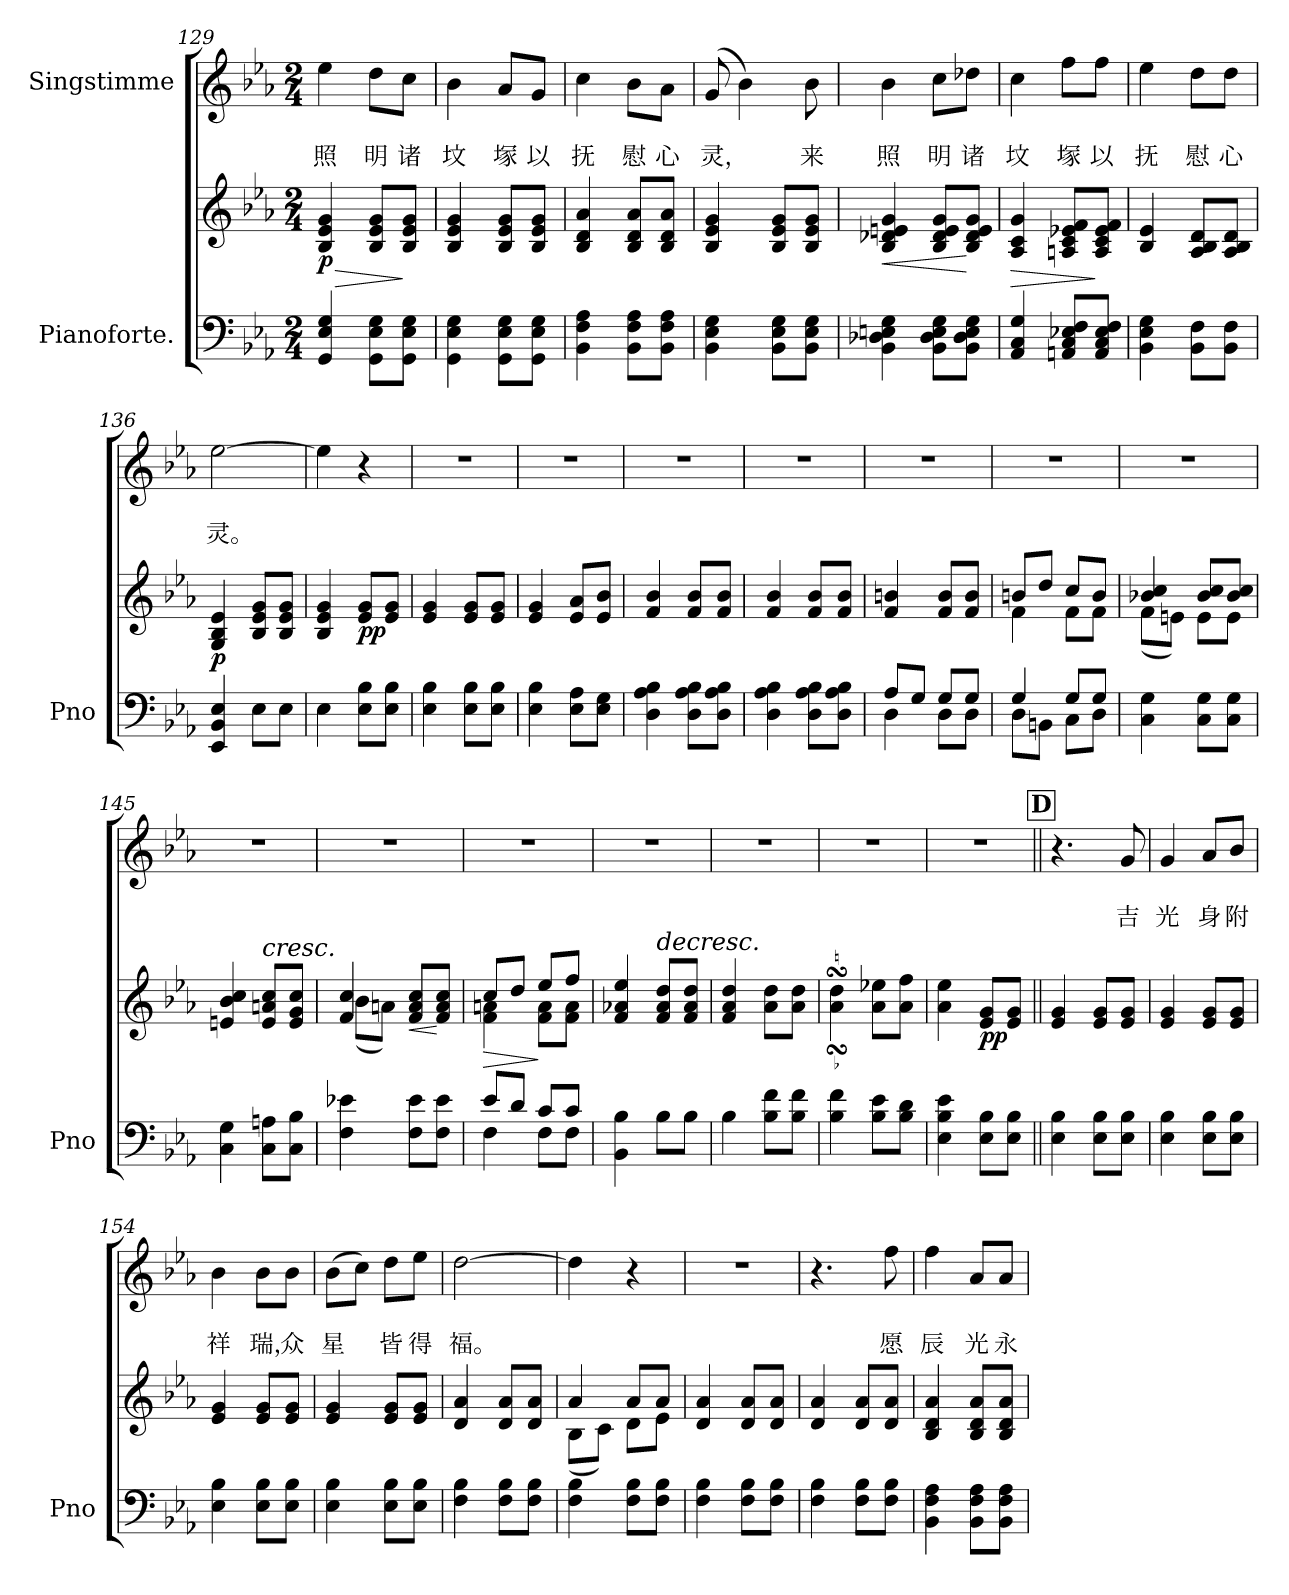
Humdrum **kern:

**kern	**kern	**dynam	**kern	**text	**text
*part2	*part2	*part2	*part1	*part1	*part1
*staff3	*staff2	*staff2/3	*staff1	*staff1	*staff1
*I"Pianoforte.	*	*	*I"Singstimme	*	*
*I'Pno	*	*	*	*	*
!!LO:LB:g=z
*clefF4	*clefG2	*	*clefG2	*	*
*k[b-e-a-]	*k[b-e-a-]	*	*k[b-e-a-]	*	*
*E-:	*E-:	*	*E-:	*	*
*M2/4	*M2/4	*	*M2/4	*	*
=129	=129	=129	=129	=129	=129
!	!	!LO:HP:b	!	!	!LO:LY:b
!	!	!LO:DY:n=1:b	!	!	!
4GG/ 4E-/ 4G/	4B-/ 4e-/ 4g/	> p	4ee-\	.	照
!	!	!	!	!	!LO:LY:b
8GG\ 8E-\ 8G\L	8B-/ 8e-/ 8g/L	.	8dd\L	.	明
!	!	!	!	!	!LO:LY:b
8GG\ 8E-\ 8G\J	8B-/ 8e-/ 8g/J	]	8cc\J	.	诸
=130	=130	=130	=130	=130	=130
!	!	!	!	!	!LO:LY:b
4GG\ 4E-\ 4G\	4B-/ 4e-/ 4g/	.	4b-\	.	坟
!	!	!	!	!	!LO:LY:b
8GG\ 8E-\ 8G\L	8B-/ 8e-/ 8g/L	.	8a-/L	.	塚
!	!	!	!	!	!LO:LY:b
8GG\ 8E-\ 8G\J	8B-/ 8e-/ 8g/J	.	8g/J	.	以
=131	=131	=131	=131	=131	=131
!	!	!	!	!	!LO:LY:b
4BB-\ 4F\ 4A-\	4B-/ 4d/ 4a-/	.	4cc\	.	抚
!	!	!	!	!	!LO:LY:b
8BB-\ 8F\ 8A-\L	8B-/ 8d/ 8a-/L	.	8b-\L	.	慰
!	!	!	!	!	!LO:LY:b
8BB-\ 8F\ 8A-\J	8B-/ 8d/ 8a-/J	.	8a-\J	.	心
=132	=132	=132	=132	=132	=132
!	!	!	!	!	!LO:LY:b
4BB-\ 4E-\ 4G\	4B-/ 4e-/ 4g/	.	(>8g/	.	灵，
.	.	.	4b-\)	.	.
8BB-\ 8E-\ 8G\L	8B-/ 8e-/ 8g/L	.	.	.	.
!	!	!	!	!	!LO:LY:b
8BB-\ 8E-\ 8G\J	8B-/ 8e-/ 8g/J	.	8b-\	.	来
=133	=133	=133	=133	=133	=133
!	!	!LO:HP:b	!	!	!LO:LY:b
4BB-\ 4D-X\ 4En\ 4G\	4B-/ 4d-X/ 4en/ 4g/	<	4b-\	.	照
!	!	!	!	!	!LO:LY:b
8BB-\ 8D-\ 8E\ 8G\L	8B-/ 8d-/ 8e/ 8g/L	.	8cc\L	.	明
!	!	!	!	!	!LO:LY:b
8BB-\ 8D-\ 8E\ 8G\J	8B-/ 8d-/ 8e/ 8g/J	[	8dd-X\J	.	诸
=134	=134	=134	=134	=134	=134
!	!	!LO:HP:b	!	!	!LO:LY:b
4AA-/ 4C/ 4G/	4A-/ 4c/ 4g/	>	4cc\	.	坟
!	!	!	!	!	!LO:LY:b
8AAn/ 8C/ 8E-X/ 8F/L	8An/ 8c/ 8e-X/ 8f/L	.	8ff\L	.	塚
!	!	!	!	!	!LO:LY:b
8AA/ 8C/ 8E-/ 8F/J	8A/ 8c/ 8e-/ 8f/J	]	8ff\J	.	以
=135	=135	=135	=135	=135	=135
!	!	!	!	!	!LO:LY:b
4BB-\ 4E-\ 4G\	4B-/ 4e-/	.	4ee-\	.	抚
!	!	!	!	!	!LO:LY:b
8BB-\ 8F\L	8A-/ 8B-/ 8d/L	.	8dd\L	.	慰
!	!	!	!	!	!LO:LY:b
8BB-\ 8F\J	8A-/ 8B-/ 8d/J	.	8dd\J	.	心
=136	=136	=136	=136	=136	=136
!	!	!LO:DY:b	!	!	!LO:LY:b
4EE-/ 4BB-/ 4E-/	4G/ 4B-/ 4e-/	p	[2ee-\	.	灵。
8E-\L	8B-/ 8e-/ 8g/L	.	.	.	.
8E-\J	8B-/ 8e-/ 8g/J	.	.	.	.
=137	=137	=137	=137	=137	=137
4E-\	4B-/ 4e-/ 4g/	.	4ee-\]	.	.
!	!	!LO:DY:b	!	!	!
8E-\ 8B-\L	8e-/ 8g/L	pp	4r	.	.
8E-\ 8B-\J	8e-/ 8g/J	.	.	.	.
!!LO:LB:g=z
=138	=138	=138	=138	=138	=138
4E-\ 4B-\	4e-/ 4g/	.	2r	.	.
8E-\ 8B-\L	8e-/ 8g/L	.	.	.	.
8E-\ 8B-\J	8e-/ 8g/J	.	.	.	.
=139	=139	=139	=139	=139	=139
4E-\ 4B-\	4e-/ 4g/	.	2r	.	.
8E-\ 8A-\L	8e-/ 8a-/L	.	.	.	.
8E-\ 8G\J	8e-/ 8b-/J	.	.	.	.
=140	=140	=140	=140	=140	=140
4D\ 4A-\ 4B-\	4f/ 4b-/	.	2r	.	.
8D\ 8A-\ 8B-\L	8f/ 8b-/L	.	.	.	.
8D\ 8A-\ 8B-\J	8f/ 8b-/J	.	.	.	.
=141	=141	=141	=141	=141	=141
4D\ 4A-\ 4B-\	4f/ 4b-/	.	2r	.	.
8D\ 8A-\ 8B-\L	8f/ 8b-/L	.	.	.	.
8D\ 8A-\ 8B-\J	8f/ 8b-/J	.	.	.	.
=142	=142	=142	=142	=142	=142
*^	*	*	*	*	*
8A-/L	4D\	4f/ 4bn/	.	2r	.	.
8G/J	.	.	.	.	.	.
8G/L	8D\L	8f/ 8b/L	.	.	.	.
8G/J	8D\J	8f/ 8b/J	.	.	.	.
=143	=143	=143	=143	=143	=143	=143
*	*	*^	*	*	*	*
4G/	8D\L	8bn/L	4f\	.	2r	.	.
.	8BBn\J	8dd/J	.	.	.	.	.
8G/L	8C\L	8cc/L	8f\L	.	.	.	.
8G/J	8D\J	8b/J	8f\J	.	.	.	.
*v	*v	*	*	*	*	*	*
=144	=144	=144	=144	=144	=144	=144
4C\ 4G\	4b-X/ 4cc/	(<8f\L	.	2r	.	.
.	.	8en\J)	.	.	.	.
8C\ 8G\L	8b-/ 8cc/L	8e\L	.	.	.	.
8C\ 8G\J	8b-/ 8cc/J	8e\J	.	.	.	.
*	*v	*v	*	*	*	*
!!LO:LB:g=z
=145	=145	=145	=145	=145	=145
4C\ 4G\	4en/ 4b-/ 4cc/	.	2r	.	.
!	!LO:TX:a:i:t=cresc.	!	!	!	!
8C\ 8An\L	8e/ 8an/ 8cc/L	.	.	.	.
8C\ 8B-\J	8e/ 8g/ 8cc/J	.	.	.	.
=146	=146	=146	=146	=146	=146
*	*^	*	*	*	*
4F\ 4e-X\	4f/ 4cc/	(<8b-\L	.	2r	.	.
.	.	8an\J)	.	.	.	.
!	!	!	!LO:HP:b	!	!	!
8F\ 8e-\L	8f/ 8a/ 8cc/L	4ryy	<	.	.	.
8F\ 8e-\J	8f/ 8a/ 8cc/J	.	[	.	.	.
=147	=147	=147	=147	=147	=147	=147
*^	*	*	*	*	*	*
!	!	!	!	!LO:HP:b	!	!	!
8e-/L	4F\	8cc/L	4f\ 4an\	>	2r	.	.
8d/J	.	8dd/J	.	.	.	.	.
8c/L	8F\L	8ee-/L	8f\ 8a\L	]	.	.	.
8c/J	8F\J	8ff/J	8f\ 8a\J	.	.	.	.
*v	*v	*	*	*	*	*	*
*	*v	*v	*	*	*	*
=148	=148	=148	=148	=148	=148
4BB-\ 4B-\	4f/ 4a-X/ 4ee-/	.	2r	.	.
!	!LO:TX:a:i:t=decresc.	!	!	!	!
8B-\L	8f/ 8a-/ 8dd/L	.	.	.	.
8B-\J	8f/ 8a-/ 8dd/J	.	.	.	.
=149	=149	=149	=149	=149	=149
4B-\	4f/ 4a-/ 4dd/	.	2r	.	.
8B-\ 8f\L	8a-\ 8dd\L	.	.	.	.
8B-\ 8f\J	8a-\ 8dd\J	.	.	.	.
=150	=150	=150	=150	=150	=150
4B-\ 4f\	4a-\sSSS 4dd\sSSS	.	2r	.	.
8B-\ 8e-\L	8a-\ 8ee-\L	.	.	.	.
8B-\ 8d\J	8a-\ 8ff\J	.	.	.	.
=151	=151	=151	=151	=151	=151
4E-\ 4B-\ 4e-\	4a-\ 4ee-\	.	2r	.	.
!	!	!LO:DY:b	!	!	!
8E-\ 8B-\L	8e-/ 8g/L	pp	.	.	.
8E-\ 8B-\J	8e-/ 8g/J	.	.	.	.
!!LO:PB:g=z
!!LO:REH:place=s1:a:B:fs=14:t=D
=152||	=152||	=152||	=152||	=152||	=152||
4E-\ 4B-\	4e-/ 4g/	.	4.r	.	.
8E-\ 8B-\L	8e-/ 8g/L	.	.	.	.
!	!	!	!	!	!LO:LY:b
8E-\ 8B-\J	8e-/ 8g/J	.	8g/	.	吉
=153	=153	=153	=153	=153	=153
!	!	!	!	!	!LO:LY:b
4E-\ 4B-\	4e-/ 4g/	.	4g/	.	光
!	!	!	!	!	!LO:LY:b
8E-\ 8B-\L	8e-/ 8g/L	.	8a-/L	.	身
!	!	!	!	!	!LO:LY:b
8E-\ 8B-\J	8e-/ 8g/J	.	8b-/J	.	附
=154	=154	=154	=154	=154	=154
!	!	!	!	!	!LO:LY:b
4E-\ 4B-\	4e-/ 4g/	.	4b-\	.	祥
!	!	!	!	!	!LO:LY:b
8E-\ 8B-\L	8e-/ 8g/L	.	8b-\L	.	瑞，
!	!	!	!	!	!LO:LY:b
8E-\ 8B-\J	8e-/ 8g/J	.	8b-\J	.	众
=155	=155	=155	=155	=155	=155
!	!	!	!	!	!LO:LY:b
4E-\ 4B-\	4e-/ 4g/	.	(>8b-\L	.	星
.	.	.	8cc\J)	.	.
!	!	!	!	!	!LO:LY:b
8E-\ 8B-\L	8e-/ 8g/L	.	8dd\L	.	皆
!	!	!	!	!	!LO:LY:b
8E-\ 8B-\J	8e-/ 8g/J	.	8ee-\J	.	得
=156	=156	=156	=156	=156	=156
!	!	!	!	!	!LO:LY:b
4F\ 4B-\	4d/ 4a-/	.	[2dd\	.	福。
8F\ 8B-\L	8d/ 8a-/L	.	.	.	.
8F\ 8B-\J	8d/ 8a-/J	.	.	.	.
=157	=157	=157	=157	=157	=157
*	*^	*	*	*	*
4F\ 4B-\	4a-/	(<8B-\L	.	4dd\]	.	.
.	.	8c\J)	.	.	.	.
8F\ 8B-\L	8a-/L	8d\L	.	4r	.	.
8F\ 8B-\J	8a-/J	8e-\J	.	.	.	.
*	*v	*v	*	*	*	*
=158	=158	=158	=158	=158	=158
4F\ 4B-\	4d/ 4a-/	.	2r	.	.
8F\ 8B-\L	8d/ 8a-/L	.	.	.	.
8F\ 8B-\J	8d/ 8a-/J	.	.	.	.
!!LO:LB:g=z
=159	=159	=159	=159	=159	=159
4F\ 4B-\	4d/ 4a-/	.	4.r	.	.
8F\ 8B-\L	8d/ 8a-/L	.	.	.	.
!	!	!	!	!	!LO:LY:b
8F\ 8B-\J	8d/ 8a-/J	.	8ff\	.	愿
=160	=160	=160	=160	=160	=160
!	!	!	!	!	!LO:LY:b
4BB-\ 4F\ 4A-\	4B-/ 4d/ 4a-/	.	4ff\	.	辰
!	!	!	!	!	!LO:LY:b
8BB-\ 8F\ 8A-\L	8B-/ 8d/ 8a-/L	.	8a-/L	.	光
!	!	!	!	!	!LO:LY:b
8BB-\ 8F\ 8A-\J	8B-/ 8d/ 8a-/J	.	8a-/J	.	永
=	=	=	=	=	=
*-	*-	*-	*-	*-	*-
